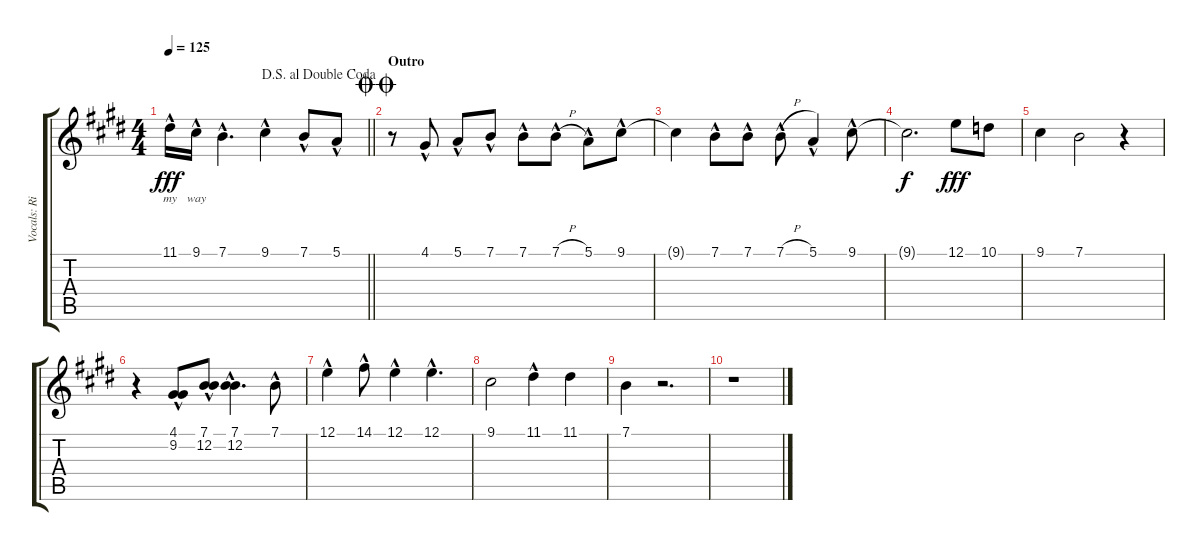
\track ("Vocals: Rik" "Vocals: Ri") {instrument lead2sawtooth}
\staff {score tabs}
\tuning (E4 B3 G3 D3 A2 E2) {hide}
\ts (4 4)
\jump dalsegnoaldoublecoda
\tempo 125
\clef g2
\barLineRight lightlight
\ks e
11.1{hac}.16{lyrics (0 "my") lyrics (1 "") lyrics (2 "") lyrics (3 "") lyrics (4 "") dy fff} 9.1{hac}.16{lyrics (0 "way") lyrics (1 "") lyrics (2 "") lyrics (3 "") lyrics (4 "")} 7.1{hac}.4{d lyrics (0 "") lyrics (1 "") lyrics (2 "") lyrics (3 "") lyrics (4 "")} 9.1{hac}.4{lyrics (0 "") lyrics (1 "") lyrics (2 "") lyrics (3 "") lyrics (4 "")} 7.1{hac}.8{lyrics (0 "") lyrics (1 "") lyrics (2 "") lyrics (3 "") lyrics (4 "")} 5.1{hac}.8 |
\section ("" "Outro")
\jump doublecoda
r.8 4.1{hac}.8 5.1{hac}.8 7.1{hac}.8 7.1{hac}.8 7.1{h hac}.8 5.1{hac}.8 9.1{hac}.8 |
9.1{t}.4 7.1{hac}.8 7.1{hac}.8 7.1{h hac}.8 5.1{hac}.4 9.1{hac}.8 |
9.1{t}.2{d dy f} 12.1.8{dy fff} 10.1.8 |
9.1.4 7.1.2 r.4 |
r.4{volume 8} (4.1{hac} 9.2{hac}).8 (7.1{hac} 12.2{hac}).8 (7.1{hac} 12.2{hac}).4{d} 7.1{hac}.8 |
12.1{hac}.4 14.1{hac}.8 12.1{hac}.4 12.1{hac}.4{d} |
9.1.2 11.1{hac}.4 11.1.4 |
7.1.4 r.2{d} |
r.1{volume 4}
